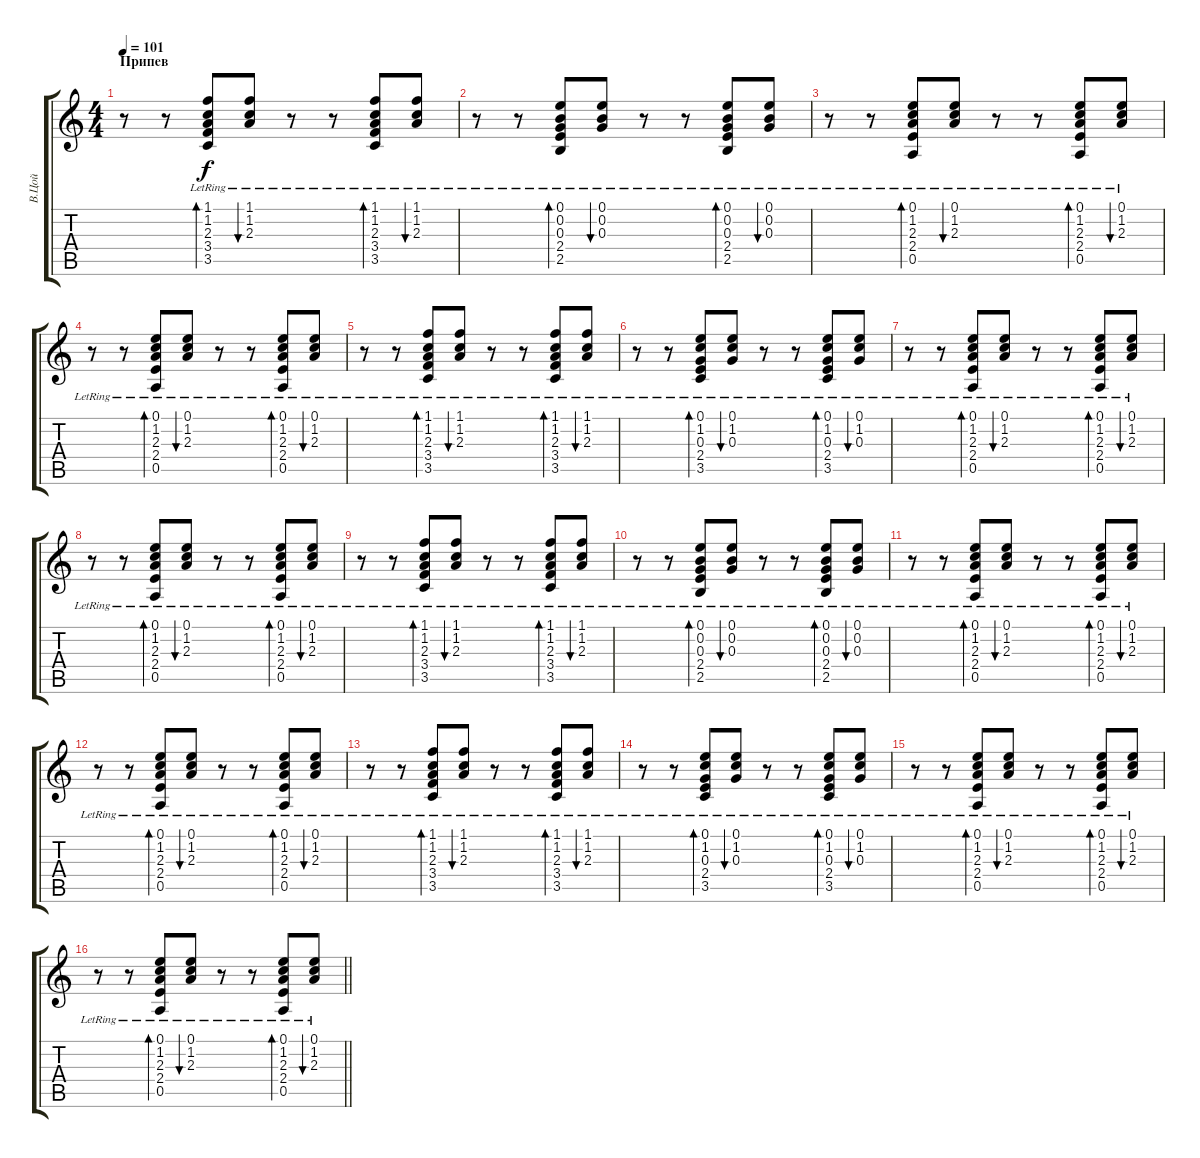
\track ("В.Цой" "В.Цой") {instrument acousticguitarsteel}
\staff {score tabs}
\tuning (E4 B3 G3 D3 A2 E2) {hide}
\ts (4 4)
\section ("" "Припев")
\tempo 101
\clef g2
\ks c
r.8{dy f} r.8 (1.1{lr} 1.2{lr} 2.3{lr} 3.4{lr} 3.5{lr}).8{bd 60} (1.1{lr} 1.2{lr} 2.3{lr}).8{bu 60} r.8 r.8 (1.1{lr} 1.2{lr} 2.3{lr} 3.4{lr} 3.5{lr}).8{bd 60} (1.1{lr} 1.2{lr} 2.3{lr}).8{bu 60} |
r.8 r.8 (0.1{lr} 0.2{lr} 0.3{lr} 2.4{lr} 2.5{lr}).8{bd 60} (0.1{lr} 0.2{lr} 0.3{lr}).8{bu 60} r.8 r.8 (0.1{lr} 0.2{lr} 0.3{lr} 2.4{lr} 2.5{lr}).8{bd 60} (0.1{lr} 0.2{lr} 0.3{lr}).8{bu 60} |
r.8 r.8 (0.1{lr} 1.2{lr} 2.3{lr} 2.4{lr} 0.5{lr}).8{bd 60} (0.1{lr} 1.2{lr} 2.3{lr}).8{bu 60} r.8 r.8 (0.1{lr} 1.2{lr} 2.3{lr} 2.4{lr} 0.5{lr}).8{bd 60} (0.1{lr} 1.2{lr} 2.3{lr}).8{bu 60} |
r.8 r.8 (0.1{lr} 1.2{lr} 2.3{lr} 2.4{lr} 0.5{lr}).8{bd 60} (0.1{lr} 1.2{lr} 2.3{lr}).8{bu 60} r.8 r.8 (0.1{lr} 1.2{lr} 2.3{lr} 2.4{lr} 0.5{lr}).8{bd 60} (0.1{lr} 1.2{lr} 2.3{lr}).8{bu 60} |
r.8 r.8 (1.1{lr} 1.2{lr} 2.3{lr} 3.4{lr} 3.5{lr}).8{bd 60} (1.1{lr} 1.2{lr} 2.3{lr}).8{bu 60} r.8 r.8 (1.1{lr} 1.2{lr} 2.3{lr} 3.4{lr} 3.5{lr}).8{bd 60} (1.1{lr} 1.2{lr} 2.3{lr}).8{bu 60} |
r.8 r.8 (0.1{lr} 1.2{lr} 0.3{lr} 2.4{lr} 3.5{lr}).8{bd 60} (0.1{lr} 1.2{lr} 0.3{lr}).8{bu 60} r.8 r.8 (0.1{lr} 1.2{lr} 0.3{lr} 2.4{lr} 3.5{lr}).8{bd 60} (0.1{lr} 1.2{lr} 0.3{lr}).8{bu 60} |
r.8 r.8 (0.1{lr} 1.2{lr} 2.3{lr} 2.4{lr} 0.5{lr}).8{bd 60} (0.1{lr} 1.2{lr} 2.3{lr}).8{bu 60} r.8 r.8 (0.1{lr} 1.2{lr} 2.3{lr} 2.4{lr} 0.5{lr}).8{bd 60} (0.1{lr} 1.2{lr} 2.3{lr}).8{bu 60} |
r.8 r.8 (0.1{lr} 1.2{lr} 2.3{lr} 2.4{lr} 0.5{lr}).8{bd 60} (0.1{lr} 1.2{lr} 2.3{lr}).8{bu 60} r.8 r.8 (0.1{lr} 1.2{lr} 2.3{lr} 2.4{lr} 0.5{lr}).8{bd 60} (0.1{lr} 1.2{lr} 2.3{lr}).8{bu 60} |
r.8 r.8 (1.1{lr} 1.2{lr} 2.3{lr} 3.4{lr} 3.5{lr}).8{bd 60} (1.1{lr} 1.2{lr} 2.3{lr}).8{bu 60} r.8 r.8 (1.1{lr} 1.2{lr} 2.3{lr} 3.4{lr} 3.5{lr}).8{bd 60} (1.1{lr} 1.2{lr} 2.3{lr}).8{bu 60} |
r.8 r.8 (0.1{lr} 0.2{lr} 0.3{lr} 2.4{lr} 2.5{lr}).8{bd 60} (0.1{lr} 0.2{lr} 0.3{lr}).8{bu 60} r.8 r.8 (0.1{lr} 0.2{lr} 0.3{lr} 2.4{lr} 2.5{lr}).8{bd 60} (0.1{lr} 0.2{lr} 0.3{lr}).8{bu 60} |
r.8 r.8 (0.1{lr} 1.2{lr} 2.3{lr} 2.4{lr} 0.5{lr}).8{bd 60} (0.1{lr} 1.2{lr} 2.3{lr}).8{bu 60} r.8 r.8 (0.1{lr} 1.2{lr} 2.3{lr} 2.4{lr} 0.5{lr}).8{bd 60} (0.1{lr} 1.2{lr} 2.3{lr}).8{bu 60} |
r.8 r.8 (0.1{lr} 1.2{lr} 2.3{lr} 2.4{lr} 0.5{lr}).8{bd 60} (0.1{lr} 1.2{lr} 2.3{lr}).8{bu 60} r.8 r.8 (0.1{lr} 1.2{lr} 2.3{lr} 2.4{lr} 0.5{lr}).8{bd 60} (0.1{lr} 1.2{lr} 2.3{lr}).8{bu 60} |
r.8 r.8 (1.1{lr} 1.2{lr} 2.3{lr} 3.4{lr} 3.5{lr}).8{bd 60} (1.1{lr} 1.2{lr} 2.3{lr}).8{bu 60} r.8 r.8 (1.1{lr} 1.2{lr} 2.3{lr} 3.4{lr} 3.5{lr}).8{bd 60} (1.1{lr} 1.2{lr} 2.3{lr}).8{bu 60} |
r.8 r.8 (0.1{lr} 1.2{lr} 0.3{lr} 2.4{lr} 3.5{lr}).8{bd 60} (0.1{lr} 1.2{lr} 0.3{lr}).8{bu 60} r.8 r.8 (0.1{lr} 1.2{lr} 0.3{lr} 2.4{lr} 3.5{lr}).8{bd 60} (0.1{lr} 1.2{lr} 0.3{lr}).8{bu 60} |
r.8 r.8 (0.1{lr} 1.2{lr} 2.3{lr} 2.4{lr} 0.5{lr}).8{bd 60} (0.1{lr} 1.2{lr} 2.3{lr}).8{bu 60} r.8 r.8 (0.1{lr} 1.2{lr} 2.3{lr} 2.4{lr} 0.5{lr}).8{bd 60} (0.1{lr} 1.2{lr} 2.3{lr}).8{bu 60} |
\barLineRight lightlight
r.8 r.8 (0.1{lr} 1.2{lr} 2.3{lr} 2.4{lr} 0.5{lr}).8{bd 60} (0.1{lr} 1.2{lr} 2.3{lr}).8{bu 60} r.8 r.8 (0.1{lr} 1.2{lr} 2.3{lr} 2.4{lr} 0.5{lr}).8{bd 60} (0.1{lr} 1.2{lr} 2.3{lr}).8{bu 60}
